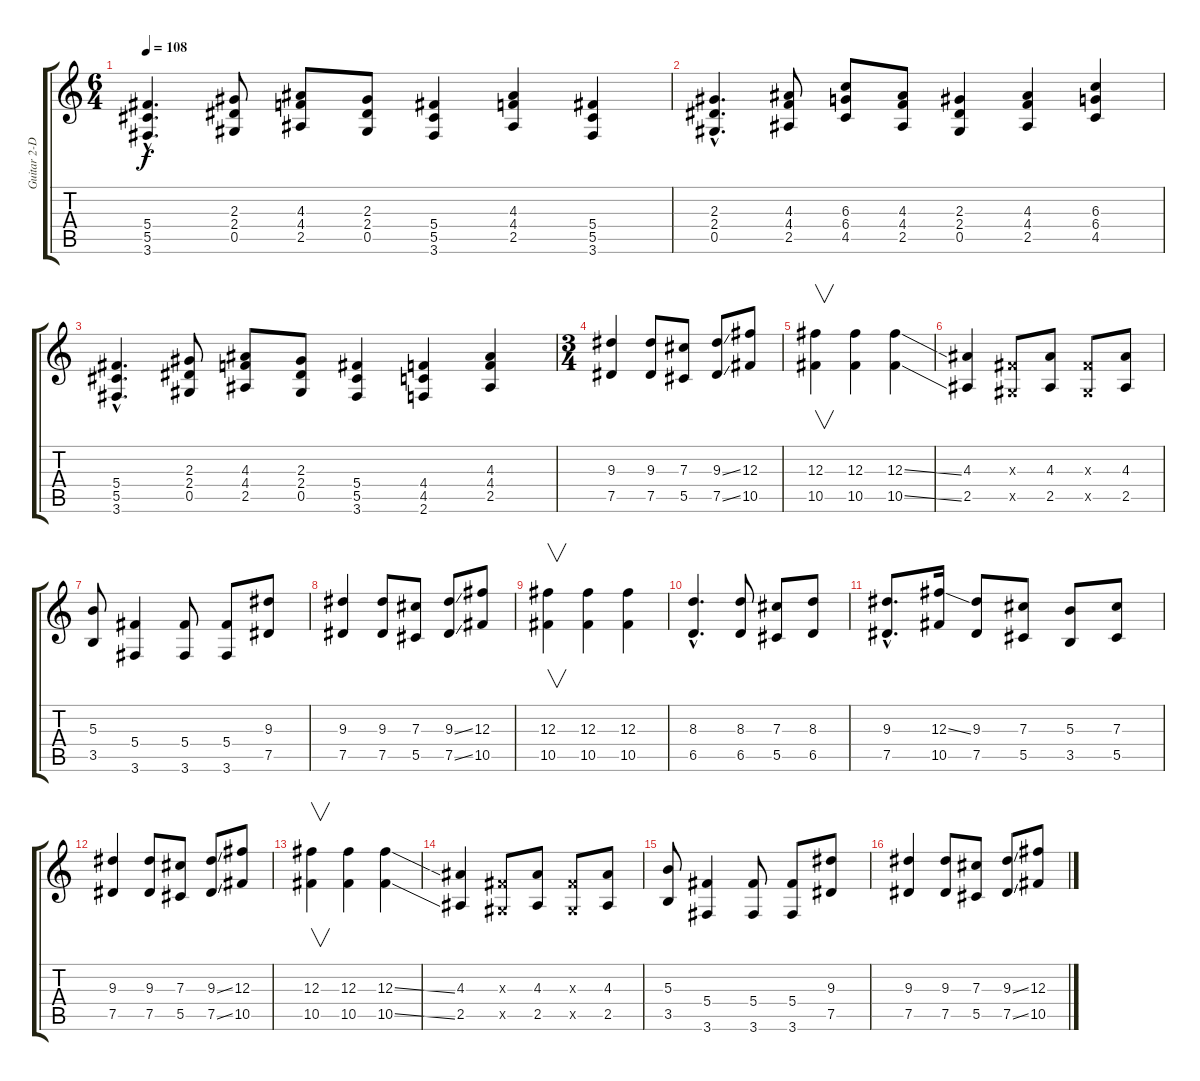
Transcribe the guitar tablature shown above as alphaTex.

\track ("Guitar 2-Dist" "Guitar 2-D") {instrument distortionguitar}
\staff {score tabs}
\tuning (Eb4 Bb3 Gb3 Db3 Ab2 Eb2) {hide}
\ts (6 4)
\tempo 108
\clef g2
\ks c
(5.4{hac} 5.5{hac} 3.6{hac}).4{d dy f} (2.3 2.4 0.5).8 (4.3 4.4 2.5).8 (2.3 2.4 0.5).8 (5.4 5.5 3.6).4 (4.3 4.4 2.5).4 (5.4 5.5 3.6).4 |
(2.3{hac} 2.4{hac} 0.5{hac}).4{d} (4.3 4.4 2.5).8 (6.3 6.4 4.5).8 (4.3 4.4 2.5).8 (2.3 2.4 0.5).4 (4.3 4.4 2.5).4 (6.3 6.4 4.5).4 |
(5.4{hac} 5.5{hac} 3.6{hac}).4{d} (2.3 2.4 0.5).8 (4.3 4.4 2.5).8 (2.3 2.4 0.5).8 (5.4 5.5 3.6).4 (4.4 4.5 2.6).4 (4.3 4.4 2.5).4 |
\ts (3 4)
(9.3 7.5).4 (9.3 7.5).8 (7.3 5.5).8 (9.3{ss} 7.5{ss}).8 (12.3 10.5).8 |
(12.3 10.5).4{v} (12.3 10.5).4 (12.3{ss} 10.5{ss}).4 |
(4.3 2.5).4 (0.3{x} 0.5{x}).8 (4.3 2.5).8 (0.3{x} 0.5{x}).8 (4.3 2.5).8 |
(5.3 3.5).8 (5.4 3.6).4 (5.4 3.6).8 (5.4 3.6).8 (9.3 7.5).8 |
(9.3 7.5).4 (9.3 7.5).8 (7.3 5.5).8 (9.3{ss} 7.5{ss}).8 (12.3 10.5).8 |
(12.3 10.5).4{v} (12.3 10.5).4 (12.3 10.5).4 |
(8.3{hac} 6.5{hac}).4{d} (8.3 6.5).8 (7.3 5.5).8 (8.3 6.5).8 |
(9.3{hac} 7.5{hac}).8{d} (12.3{ss} 10.5).16 (9.3 7.5).8 (7.3 5.5).8 (5.3 3.5).8 (7.3 5.5).8 |
(9.3 7.5).4 (9.3 7.5).8 (7.3 5.5).8 (9.3{ss} 7.5{ss}).8 (12.3 10.5).8 |
(12.3 10.5).4{v} (12.3 10.5).4 (12.3{ss} 10.5{ss}).4 |
(4.3 2.5).4 (0.3{x} 0.5{x}).8 (4.3 2.5).8 (0.3{x} 0.5{x}).8 (4.3 2.5).8 |
(5.3 3.5).8 (5.4 3.6).4 (5.4 3.6).8 (5.4 3.6).8 (9.3 7.5).8 |
(9.3 7.5).4 (9.3 7.5).8 (7.3 5.5).8 (9.3{ss} 7.5{ss}).8 (12.3 10.5).8
